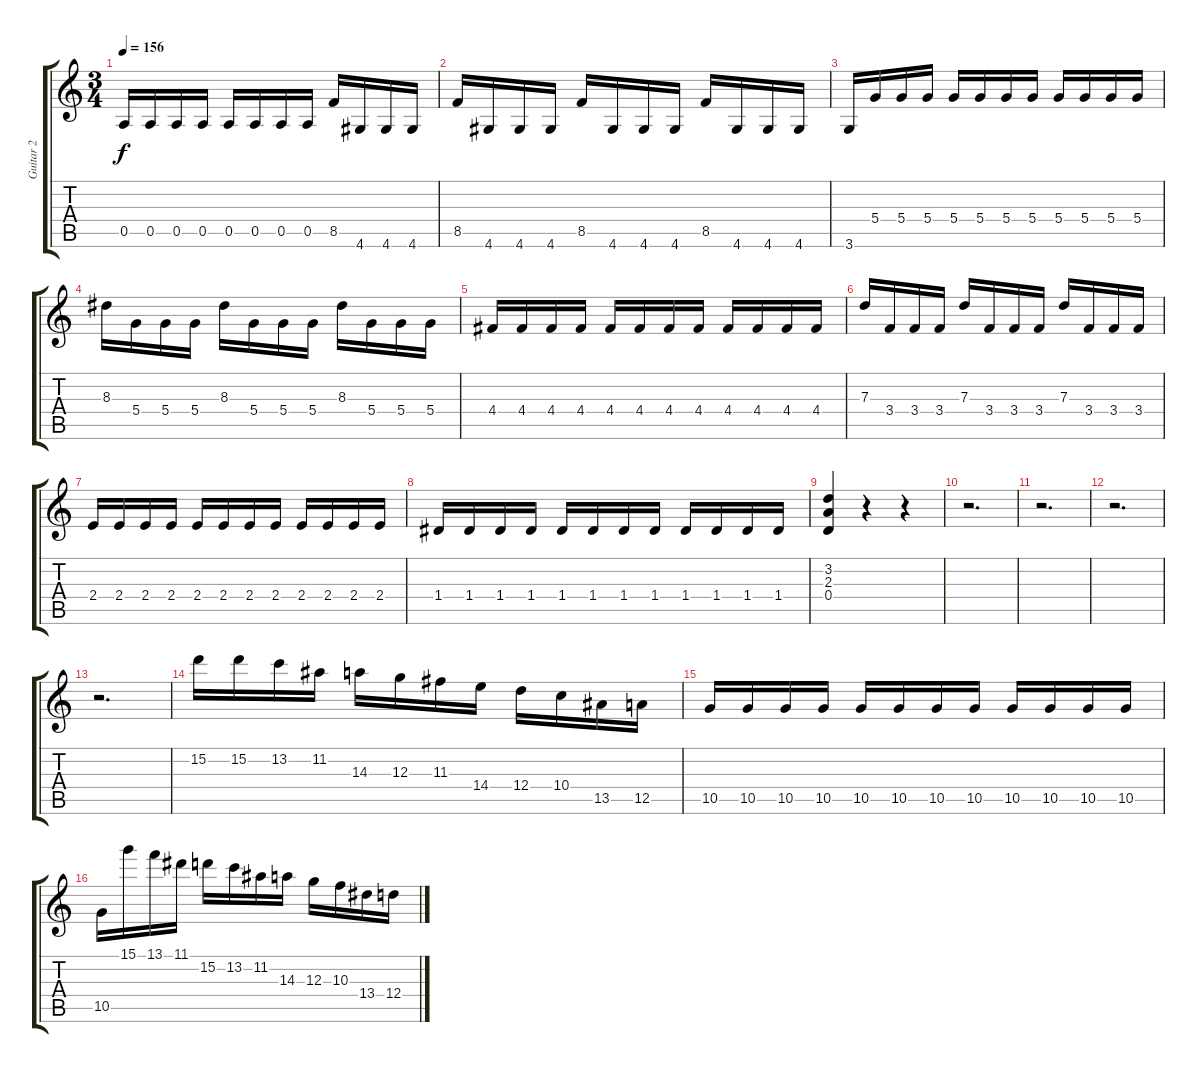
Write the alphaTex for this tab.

\track ("Guitar 2" "Guitar 2") {instrument distortionguitar}
\staff {score tabs}
\tuning (E4 B3 G3 D3 A2 E2) {hide}
\ts (3 4)
\tempo 156
\clef g2
\ks c
0.5.16{dy f} 0.5.16 0.5.16 0.5.16 0.5.16 0.5.16 0.5.16 0.5.16 8.5.16 4.6.16 4.6.16 4.6.16 |
8.5.16 4.6.16 4.6.16 4.6.16 8.5.16 4.6.16 4.6.16 4.6.16 8.5.16 4.6.16 4.6.16 4.6.16 |
3.6.16 5.4.16 5.4.16 5.4.16 5.4.16 5.4.16 5.4.16 5.4.16 5.4.16 5.4.16 5.4.16 5.4.16 |
8.3.16 5.4.16 5.4.16 5.4.16 8.3.16 5.4.16 5.4.16 5.4.16 8.3.16 5.4.16 5.4.16 5.4.16 |
4.4.16 4.4.16 4.4.16 4.4.16 4.4.16 4.4.16 4.4.16 4.4.16 4.4.16 4.4.16 4.4.16 4.4.16 |
7.3.16 3.4.16 3.4.16 3.4.16 7.3.16 3.4.16 3.4.16 3.4.16 7.3.16 3.4.16 3.4.16 3.4.16 |
2.4.16 2.4.16 2.4.16 2.4.16 2.4.16 2.4.16 2.4.16 2.4.16 2.4.16 2.4.16 2.4.16 2.4.16 |
1.4.16 1.4.16 1.4.16 1.4.16 1.4.16 1.4.16 1.4.16 1.4.16 1.4.16 1.4.16 1.4.16 1.4.16 |
(3.2 2.3 0.4).4 r.4 r.4 |
r.2{d} |
r.2{d} |
r.2{d} |
r.2{d} |
15.2.16 15.2.16 13.2.16 11.2.16 14.3.16 12.3.16 11.3.16 14.4.16 12.4.16 10.4.16 13.5.16 12.5.16 |
10.5.16 10.5.16 10.5.16 10.5.16 10.5.16 10.5.16 10.5.16 10.5.16 10.5.16 10.5.16 10.5.16 10.5.16 |
10.5.16 15.1.16 13.1.16 11.1.16 15.2.16 13.2.16 11.2.16 14.3.16 12.3.16 10.3.16 13.4.16 12.4.16
